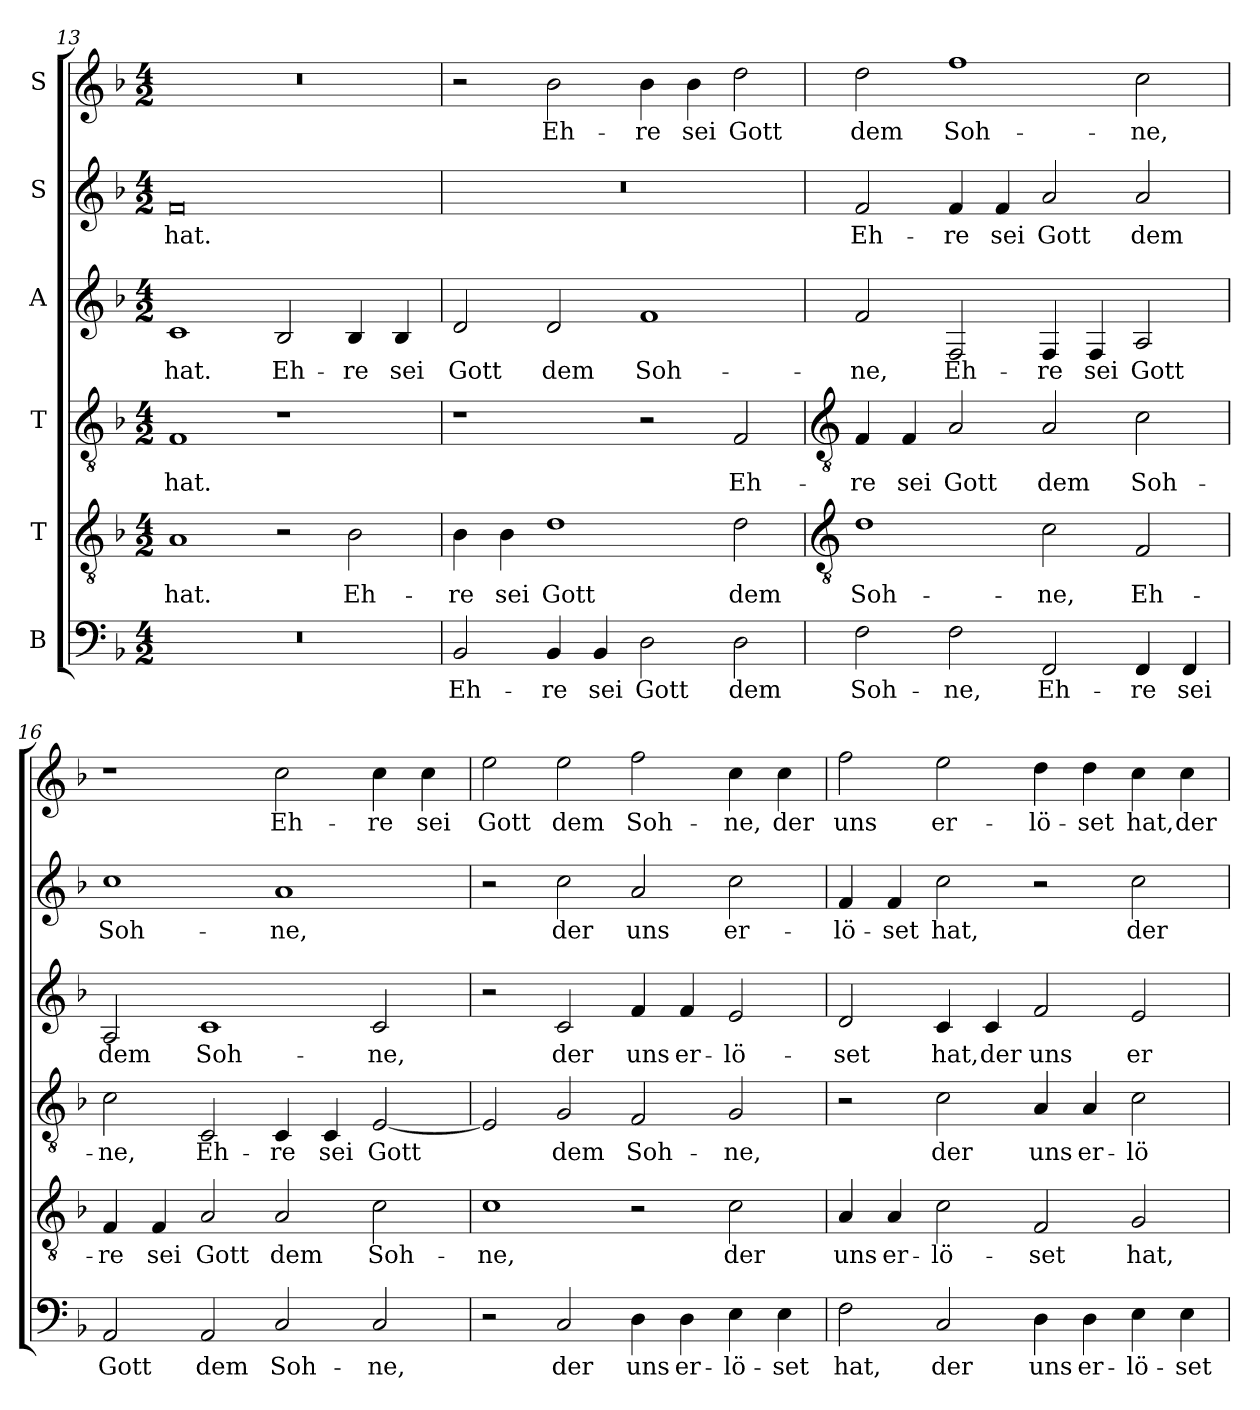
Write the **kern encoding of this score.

**kern	**text	**kern	**text	**kern	**text	**kern	**text	**kern	**text	**kern	**text
*part6	*part6	*part5	*part5	*part4	*part4	*part3	*part3	*part2	*part2	*part1	*part1
*staff6	*staff6	*staff5	*staff5	*staff4	*staff4	*staff3	*staff3	*staff2	*staff2	*staff1	*staff1
*I"B	*	*I"T	*	*I"T	*	*I"A	*	*I"S	*	*I"S	*
*clefF4	*	*clefGv2	*	*clefGv2	*	*clefG2	*	*clefG2	*	*clefG2	*
*k[b-]	*	*k[b-]	*	*k[b-]	*	*k[b-]	*	*k[b-]	*	*k[b-]	*
*F:	*	*F:	*	*F:	*	*F:	*	*F:	*	*F:	*
*M4/2	*	*M4/2	*	*M4/2	*	*M4/2	*	*M4/2	*	*M4/2	*
=13	=13	=13	=13	=13	=13	=13	=13	=13	=13	=13	=13
!	!	!	!LO:LY:b	!	!LO:LY:b	!	!LO:LY:b	!	!LO:LY:b	!	!
0r	.	1A	hat.	1F	hat.	1c	hat.	0f	hat.	0r	.
!	!	!	!	!	!	!	!LO:LY:b	!	!	!	!
.	.	2r	.	1r	.	2B-	Eh-	.	.	.	.
!	!	!	!LO:LY:b	!	!	!	!LO:LY:b	!	!	!	!
.	.	2B-	Eh-	.	.	4B-	-re	.	.	.	.
!	!	!	!	!	!	!	!LO:LY:b	!	!	!	!
.	.	.	.	.	.	4B-	sei	.	.	.	.
=14	=14	=14	=14	=14	=14	=14	=14	=14	=14	=14	=14
!	!LO:LY:b	!	!LO:LY:b	!	!	!	!LO:LY:b	!	!	!	!
2BB-	Eh-	4B-	-re	1r	.	2d	Gott	0r	.	2r	.
!	!	!	!LO:LY:b	!	!	!	!	!	!	!	!
.	.	4B-	sei	.	.	.	.	.	.	.	.
!	!LO:LY:b	!	!LO:LY:b	!	!	!	!LO:LY:b	!	!	!	!LO:LY:b
4BB-	-re	1d	Gott	.	.	2d	dem	.	.	2b-	Eh-
!	!LO:LY:b	!	!	!	!	!	!	!	!	!	!
4BB-	sei	.	.	.	.	.	.	.	.	.	.
!	!LO:LY:b	!	!	!	!	!	!LO:LY:b	!	!	!	!LO:LY:b
2D	Gott	.	.	2r	.	1f	Soh-	.	.	4b-	-re
!	!	!	!	!	!	!	!	!	!	!	!LO:LY:b
.	.	.	.	.	.	.	.	.	.	4b-	sei
!	!LO:LY:b	!	!LO:LY:b	!	!LO:LY:b	!	!	!	!	!	!LO:LY:b
2D	dem	2d	dem	2F	Eh-	.	.	.	.	2dd	Gott
!!LO:LB:g=z
=15	=15	=15	=15	=15	=15	=15	=15	=15	=15	=15	=15
*	*	*clefGv2	*	*clefGv2	*	*	*	*	*	*	*
!	!LO:LY:b	!	!LO:LY:b	!	!LO:LY:b	!	!LO:LY:b	!	!LO:LY:b	!	!LO:LY:b
2F	Soh-	1d	Soh-	4F	-re	2f	-ne,	2f	Eh-	2dd	dem
!	!	!	!	!	!LO:LY:b	!	!	!	!	!	!
.	.	.	.	4F	sei	.	.	.	.	.	.
!	!LO:LY:b	!	!	!	!LO:LY:b	!	!LO:LY:b	!	!LO:LY:b	!	!LO:LY:b
2F	-ne,	.	.	2A	Gott	2F	Eh-	4f	-re	1ff	Soh-
!	!	!	!	!	!	!	!	!	!LO:LY:b	!	!
.	.	.	.	.	.	.	.	4f	sei	.	.
!	!LO:LY:b	!	!LO:LY:b	!	!LO:LY:b	!	!LO:LY:b	!	!LO:LY:b	!	!
2FF	Eh-	2c	-ne,	2A	dem	4F	-re	2a	Gott	.	.
!	!	!	!	!	!	!	!LO:LY:b	!	!	!	!
.	.	.	.	.	.	4F	sei	.	.	.	.
!	!LO:LY:b	!	!LO:LY:b	!	!LO:LY:b	!	!LO:LY:b	!	!LO:LY:b	!	!LO:LY:b
4FF	-re	2F	Eh-	2c	Soh-	2A	Gott	2a	dem	2cc	-ne,
!	!LO:LY:b	!	!	!	!	!	!	!	!	!	!
4FF	sei	.	.	.	.	.	.	.	.	.	.
=16	=16	=16	=16	=16	=16	=16	=16	=16	=16	=16	=16
!	!LO:LY:b	!	!LO:LY:b	!	!LO:LY:b	!	!LO:LY:b	!	!LO:LY:b	!	!
2AA	Gott	4F	-re	2c	-ne,	2A	dem	1cc	Soh-	1r	.
!	!	!	!LO:LY:b	!	!	!	!	!	!	!	!
.	.	4F	sei	.	.	.	.	.	.	.	.
!	!LO:LY:b	!	!LO:LY:b	!	!LO:LY:b	!	!LO:LY:b	!	!	!	!
2AA	dem	2A	Gott	2C	Eh-	1c	Soh-	.	.	.	.
!	!LO:LY:b	!	!LO:LY:b	!	!LO:LY:b	!	!	!	!LO:LY:b	!	!LO:LY:b
2C	Soh-	2A	dem	4C	-re	.	.	1a	-ne,	2cc	Eh-
!	!	!	!	!	!LO:LY:b	!	!	!	!	!	!
.	.	.	.	4C	sei	.	.	.	.	.	.
!	!LO:LY:b	!	!LO:LY:b	!	!LO:LY:b	!	!LO:LY:b	!	!	!	!LO:LY:b
2C	-ne,	2c	Soh-	[2E	Gott	2c	-ne,	.	.	4cc	-re
!	!	!	!	!	!	!	!	!	!	!	!LO:LY:b
.	.	.	.	.	.	.	.	.	.	4cc	sei
=17	=17	=17	=17	=17	=17	=17	=17	=17	=17	=17	=17
!	!	!	!LO:LY:b	!	!	!	!	!	!	!	!LO:LY:b
2r	.	1c	-ne,	2E]	.	2r	.	2r	.	2ee	Gott
!	!LO:LY:b	!	!	!	!LO:LY:b	!	!LO:LY:b	!	!LO:LY:b	!	!LO:LY:b
2C	der	.	.	2G	dem	2c	der	2cc	der	2ee	dem
!	!LO:LY:b	!	!	!	!LO:LY:b	!	!LO:LY:b	!	!LO:LY:b	!	!LO:LY:b
4D	uns	2r	.	2F	Soh-	4f	uns	2a	uns	2ff	Soh-
!	!LO:LY:b	!	!	!	!	!	!LO:LY:b	!	!	!	!
4D	er-	.	.	.	.	4f	er-	.	.	.	.
!	!LO:LY:b	!	!LO:LY:b	!	!LO:LY:b	!	!LO:LY:b	!	!LO:LY:b	!	!LO:LY:b
4E	-lö-	2c	der	2G	-ne,	2e	-lö-	2cc	er-	4cc	-ne,
!	!LO:LY:b	!	!	!	!	!	!	!	!	!	!LO:LY:b
4E	-set	.	.	.	.	.	.	.	.	4cc	der
=18	=18	=18	=18	=18	=18	=18	=18	=18	=18	=18	=18
!	!LO:LY:b	!	!LO:LY:b	!	!	!	!LO:LY:b	!	!LO:LY:b	!	!LO:LY:b
2F	hat,	4A	uns	2r	.	2d	-set	4f	-lö-	2ff	uns
!	!	!	!LO:LY:b	!	!	!	!	!	!LO:LY:b	!	!
.	.	4A	er-	.	.	.	.	4f	-set	.	.
!	!LO:LY:b	!	!LO:LY:b	!	!LO:LY:b	!	!LO:LY:b	!	!LO:LY:b	!	!LO:LY:b
2C	der	2c	-lö-	2c	der	4c	hat,	2cc	hat,	2ee	er-
!	!	!	!	!	!	!	!LO:LY:b	!	!	!	!
.	.	.	.	.	.	4c	der	.	.	.	.
!	!LO:LY:b	!	!LO:LY:b	!	!LO:LY:b	!	!LO:LY:b	!	!	!	!LO:LY:b
4D	uns	2F	-set	4A	uns	2f	uns	2r	.	4dd	-lö-
!	!LO:LY:b	!	!	!	!LO:LY:b	!	!	!	!	!	!LO:LY:b
4D	er-	.	.	4A	er-	.	.	.	.	4dd	-set
!	!LO:LY:b	!	!LO:LY:b	!	!LO:LY:b	!	!LO:LY:b	!	!LO:LY:b	!	!LO:LY:b
4E	-lö-	2G	hat,	2c	-lö-	2e	er-	2cc	der	4cc	hat,
!	!LO:LY:b	!	!	!	!	!	!	!	!	!	!LO:LY:b
4E	-set	.	.	.	.	.	.	.	.	4cc	der
=	=	=	=	=	=	=	=	=	=	=	=
*-	*-	*-	*-	*-	*-	*-	*-	*-	*-	*-	*-
